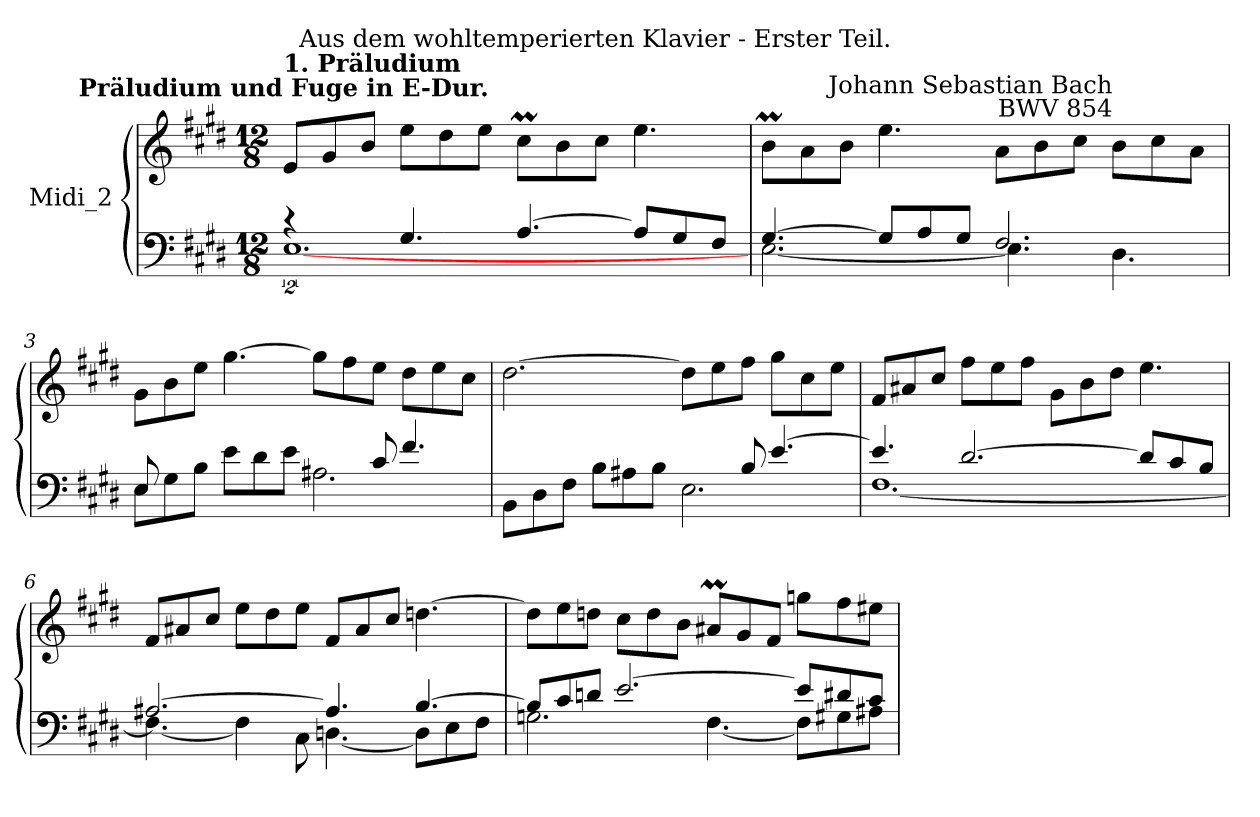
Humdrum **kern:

**kern	**kern
*part1	*part1
*staff2	*staff1
*I"Midi_2	*
*clefF4	*clefG2
*k[f#c#g#d#]	*k[f#c#g#d#]
*E:	*E:
*M12/8	*M12/8
=1	=1
*^	*
!	!	!LO:TX:a:B:cj:t=Präludium und Fuge in E-Dur.
!	!	!LO:TX:a:B:t=1. Präludium
8%3r	[1.E\	8eL
.	.	8g#
.	.	8bJ
4.G#/	.	8ee\L
.	.	8dd#\
.	.	8ee\J
[4.A/	.	8cc#M\L
.	.	8b\
!	!	!LO:TX:a:cj:t=Aus dem wohltemperierten Klavier - Erster Teil.
.	.	8cc#\J
8AL]	.	4.ee\
8G#	.	.
8F#J	.	.
=2	=2	=2
[4.G#/	[2.E\	8bM\L
.	.	8a\
.	.	8b\J
8G#/L]	.	4.ee\
8A/	.	.
8G#/J	.	.
2.F#/	4.E\]	8a\L
.	.	8b\
.	.	8cc#\J
!	!	!LO:TX:a:rj:t=Johann Sebastian Bach\nBWV 854
.	4.D#\	8b\L
.	.	8cc#\
.	.	8a\J
!!LO:LB:g=z
=3	=3	=3
8E/	8EL	8g#\L
8ryy	8G#	8b\
8ryy	8BJ	8ee\J
8ryy	8e\L	[4.gg#\
8ryy	8d#\	.
8ryy	8e\J	.
4ryy	2.A#X\	8gg#\L]
.	.	8ff#\
8c#/	.	8ee\J
4.f#/	.	8dd#\L
.	.	8ee\
.	.	8cc#\J
=4	=4	=4
8ryy	8BB\L	[2.dd#\
8ryy	8D#\	.
8ryy	8F#\J	.
8ryy	8B\L	.
8ryy	8A#X\	.
8ryy	8B\J	.
4ryy	2.E\	8dd#\L]
.	.	8ee\
8B/	.	8ff#\J
[4.e/	.	8gg#\L
.	.	8cc#\
.	.	8ee\J
=5	=5	=5
4.e/]	[1.F#\	8f#/L
.	.	8a#X/
.	.	8cc#/J
[2.d#/	.	8ff#\L
.	.	8ee\
.	.	8ff#\J
.	.	8g#\L
.	.	8b\
.	.	8dd#\J
8d#/L]	.	4.ee\
8c#/	.	.
8B/J	.	.
!!LO:LB:g=z
=6	=6	=6
*	*	*^
[2.A#X/	4.F#\_	8f#/L	4.ryy
.	.	8a#X/	.
.	.	8cc#/J	.
.	4F#\]	8ee\L	4.ryy
.	.	8dd#\	.
.	8C#\	8ee\J	.
4.A#/]	[4.Dn\	8f#/L	4.ryy
.	.	8a#/	.
.	.	8cc#/J	.
[4.B/	8D\L]	[4.ddn\	4.ryy
.	8E\	.	.
.	8F#\J	.	.
=7	=7	=7	=7
8BL]	2.Gn\	8dd\L]	4.ryy
8c#	.	8ee\	.
8dnJ	.	8dd\J	.
[2.e/	.	8cc#\L	4.ryy
.	.	8dd\	.
.	.	8b\J	.
.	[4.F#\	8a#Xm/L	4.ryy
.	.	8g#/	.
.	.	8f#/J	.
8e/L]	8F#\L]	8ggn\L	4.ryy
8d#X/	8G#X\	8ff#\	.
8c#/J	8A#X\J	8ee#X\J	.
*v	*v	*	*
*	*v	*v
=	=
*-	*-
